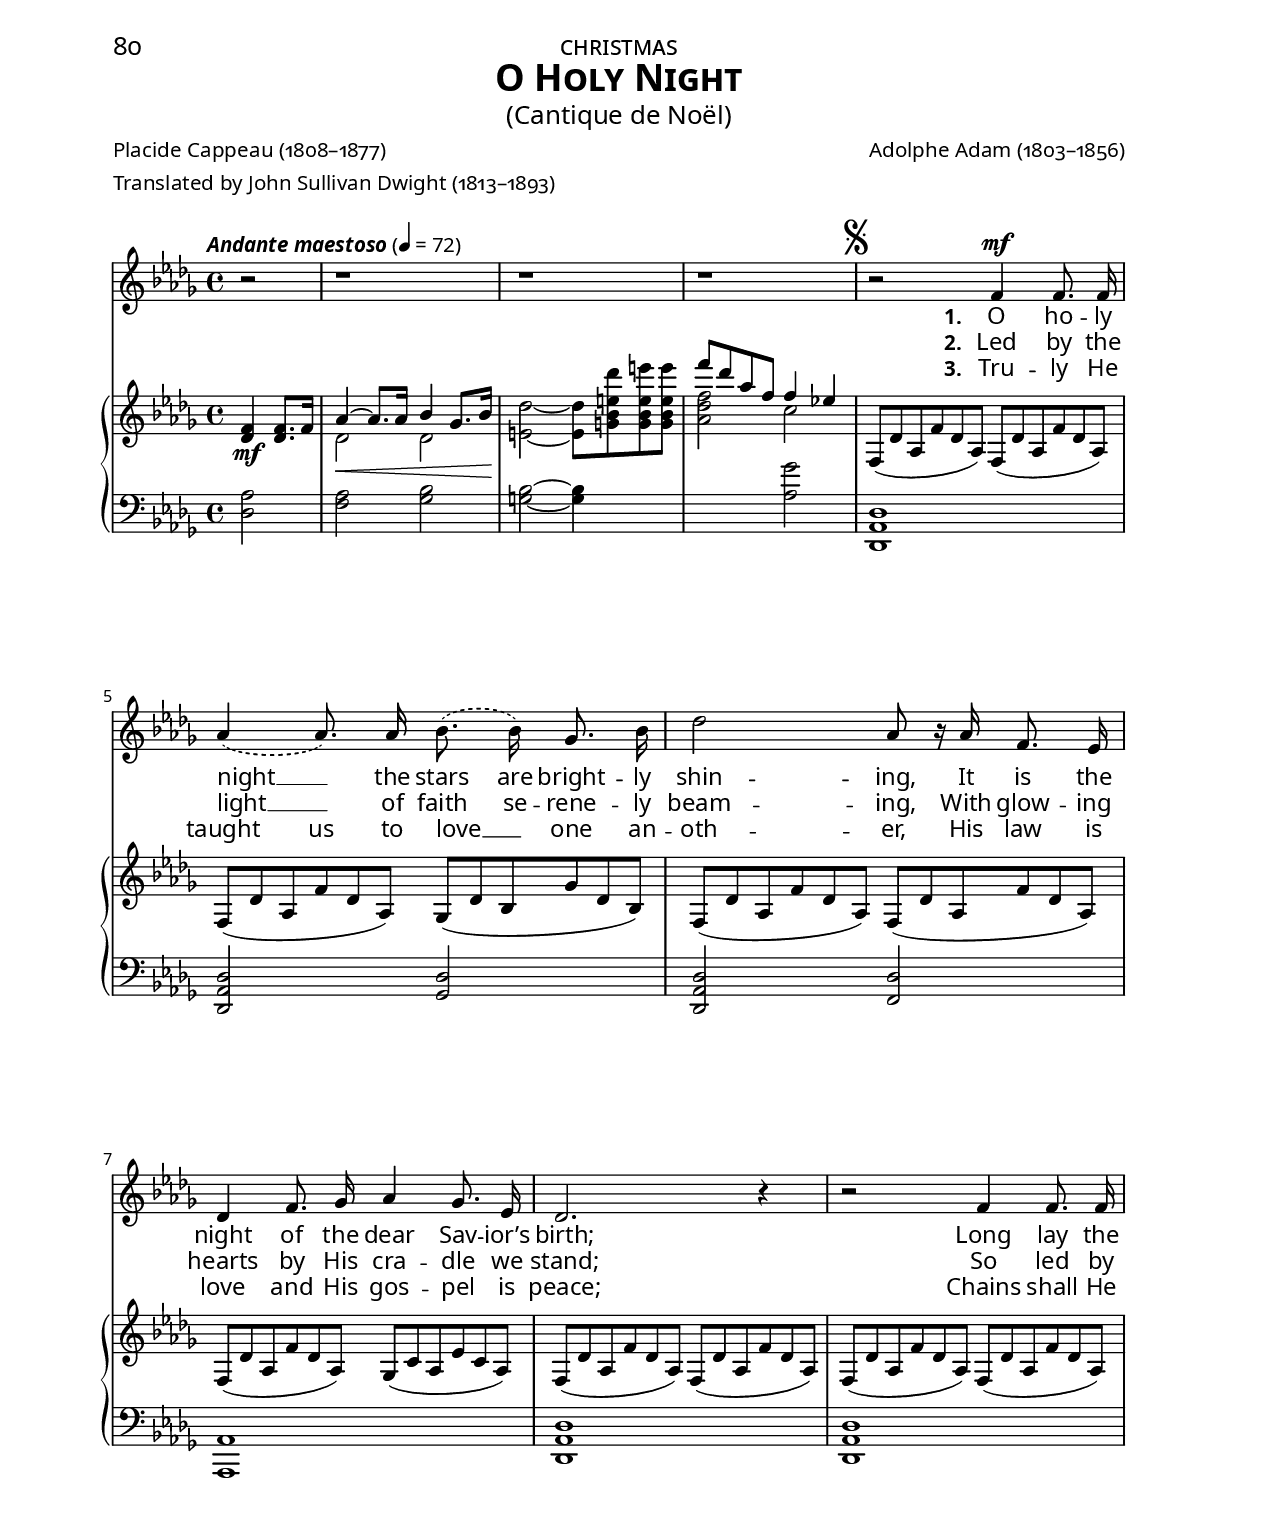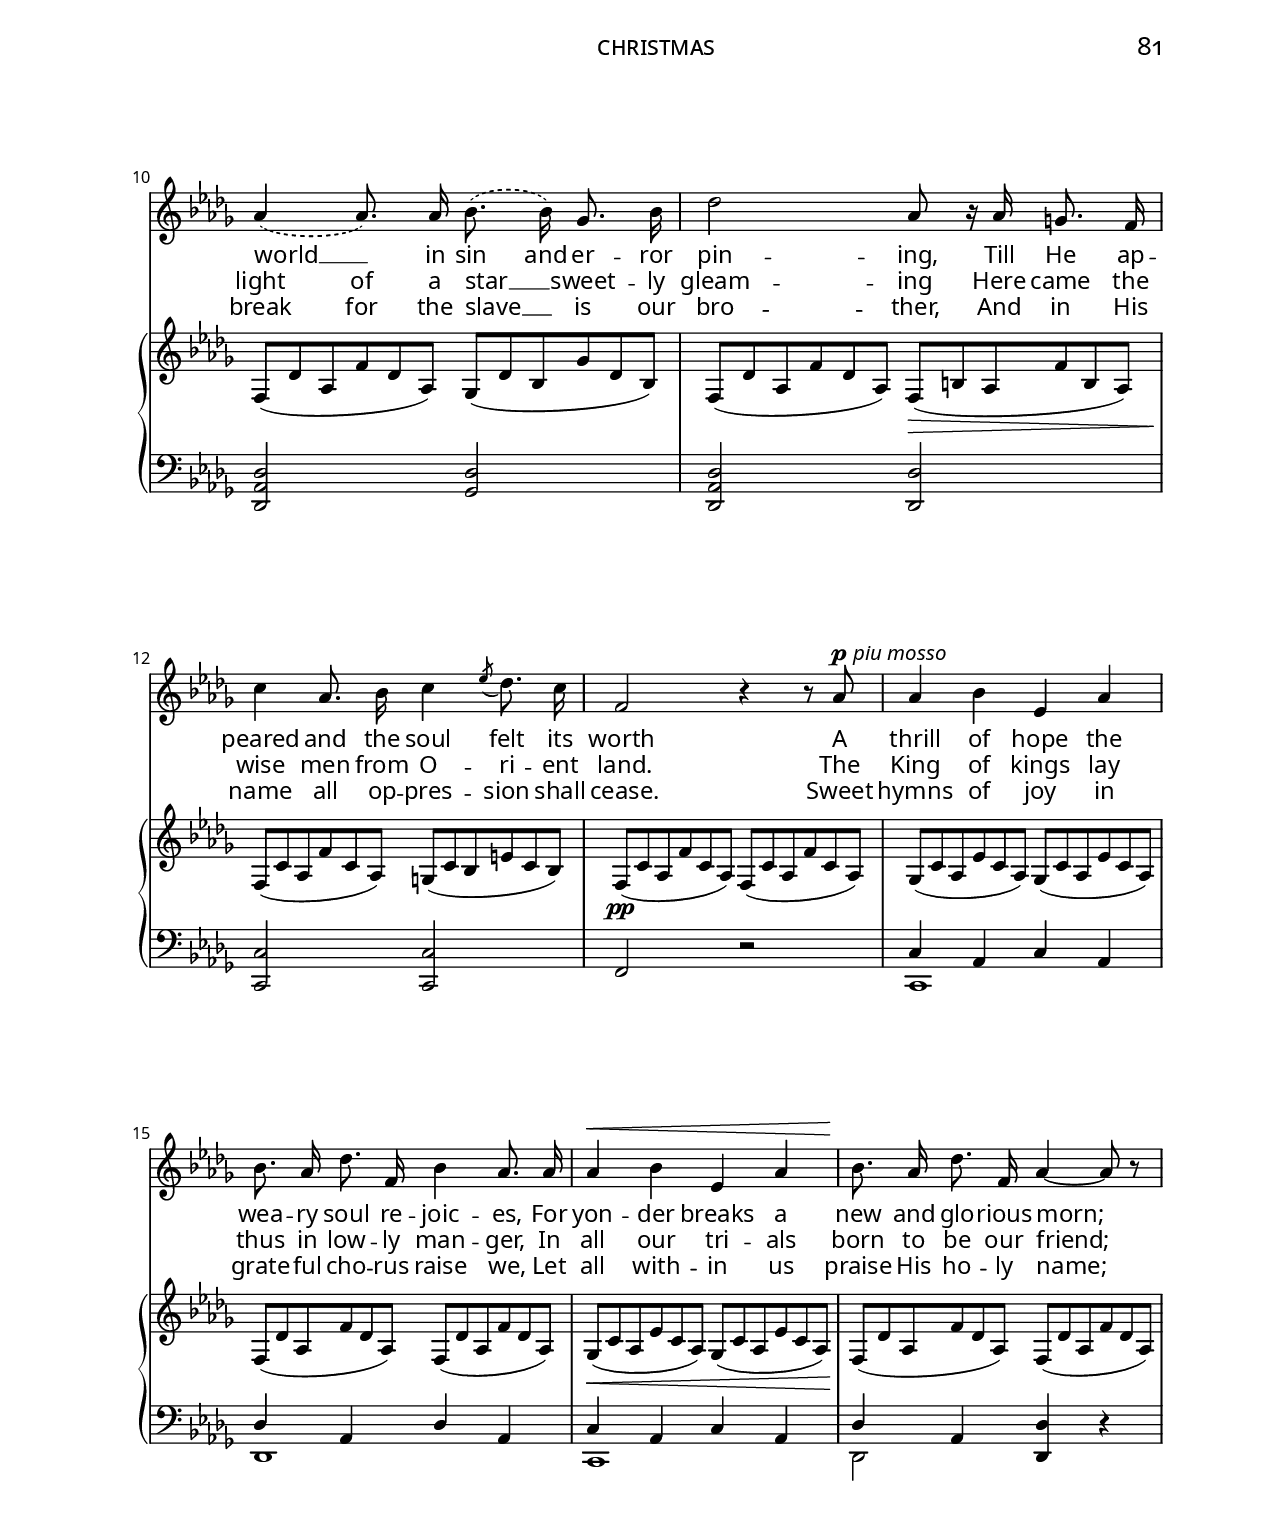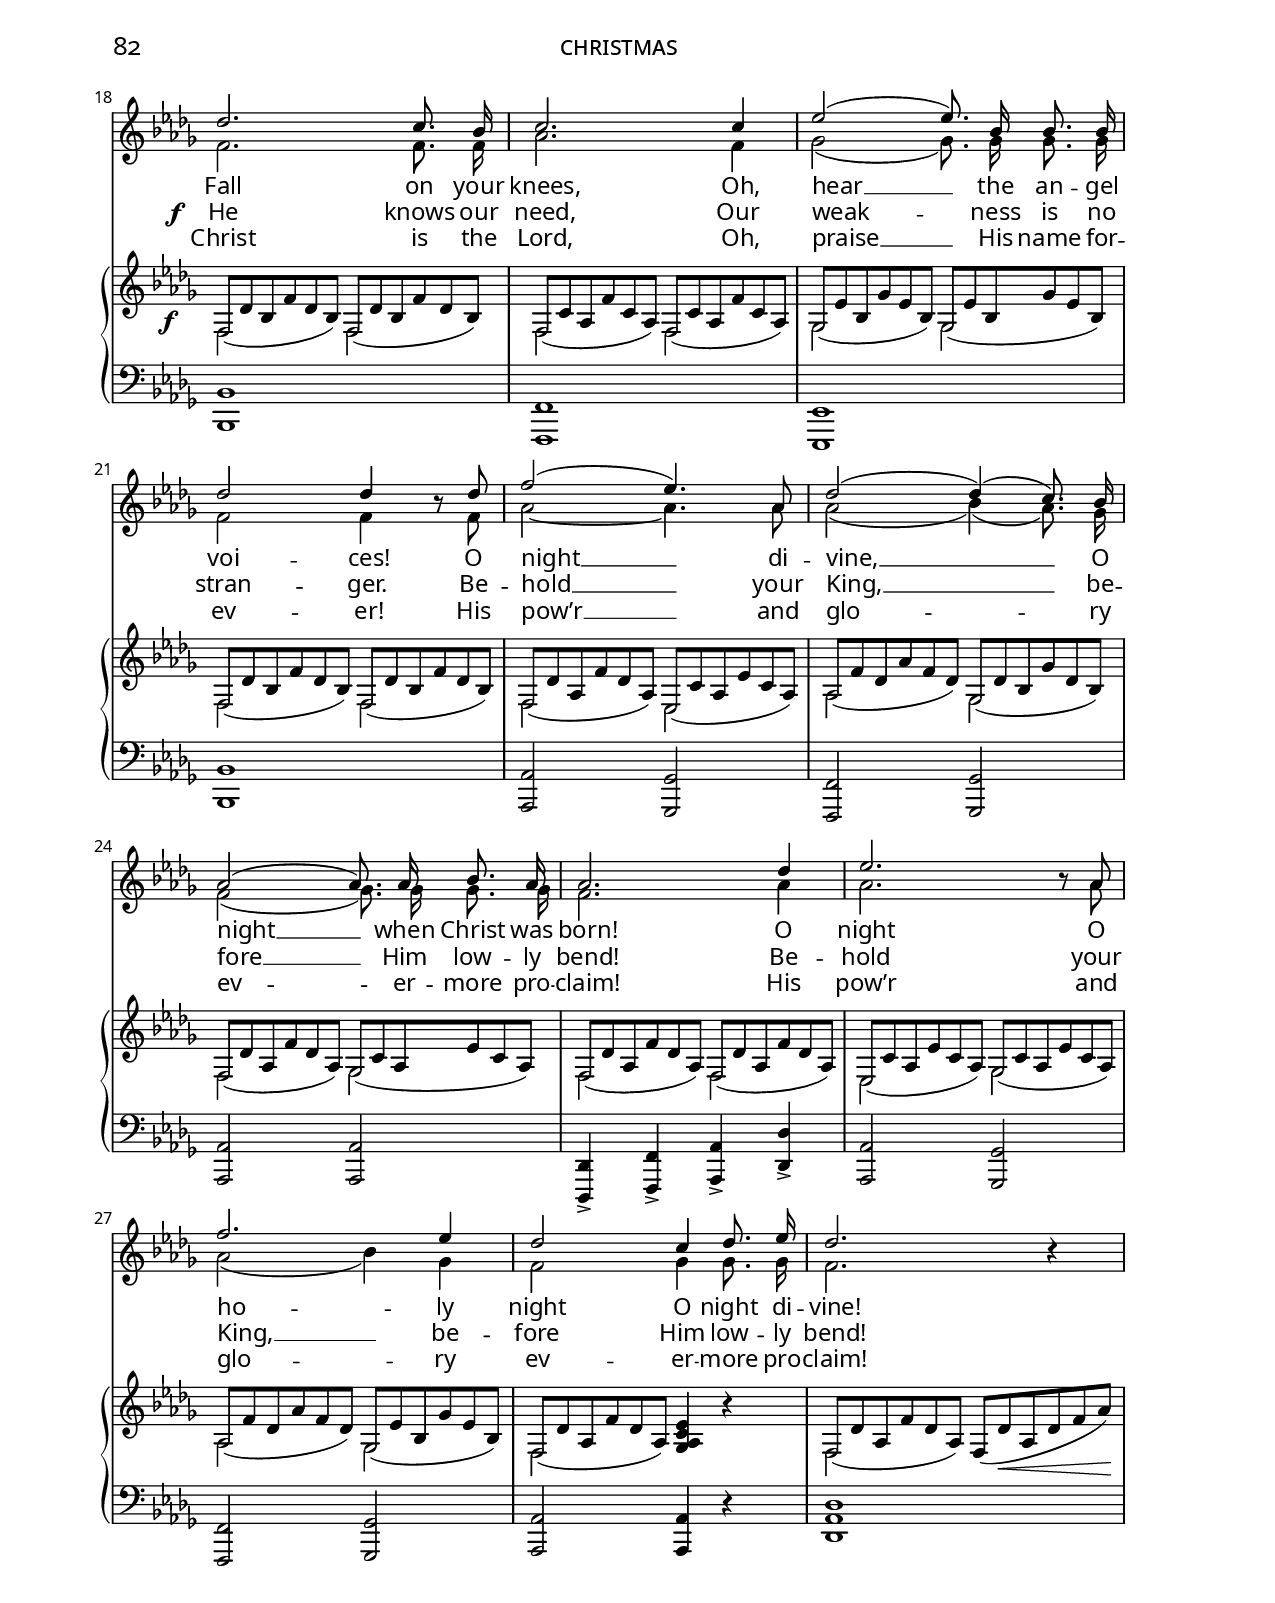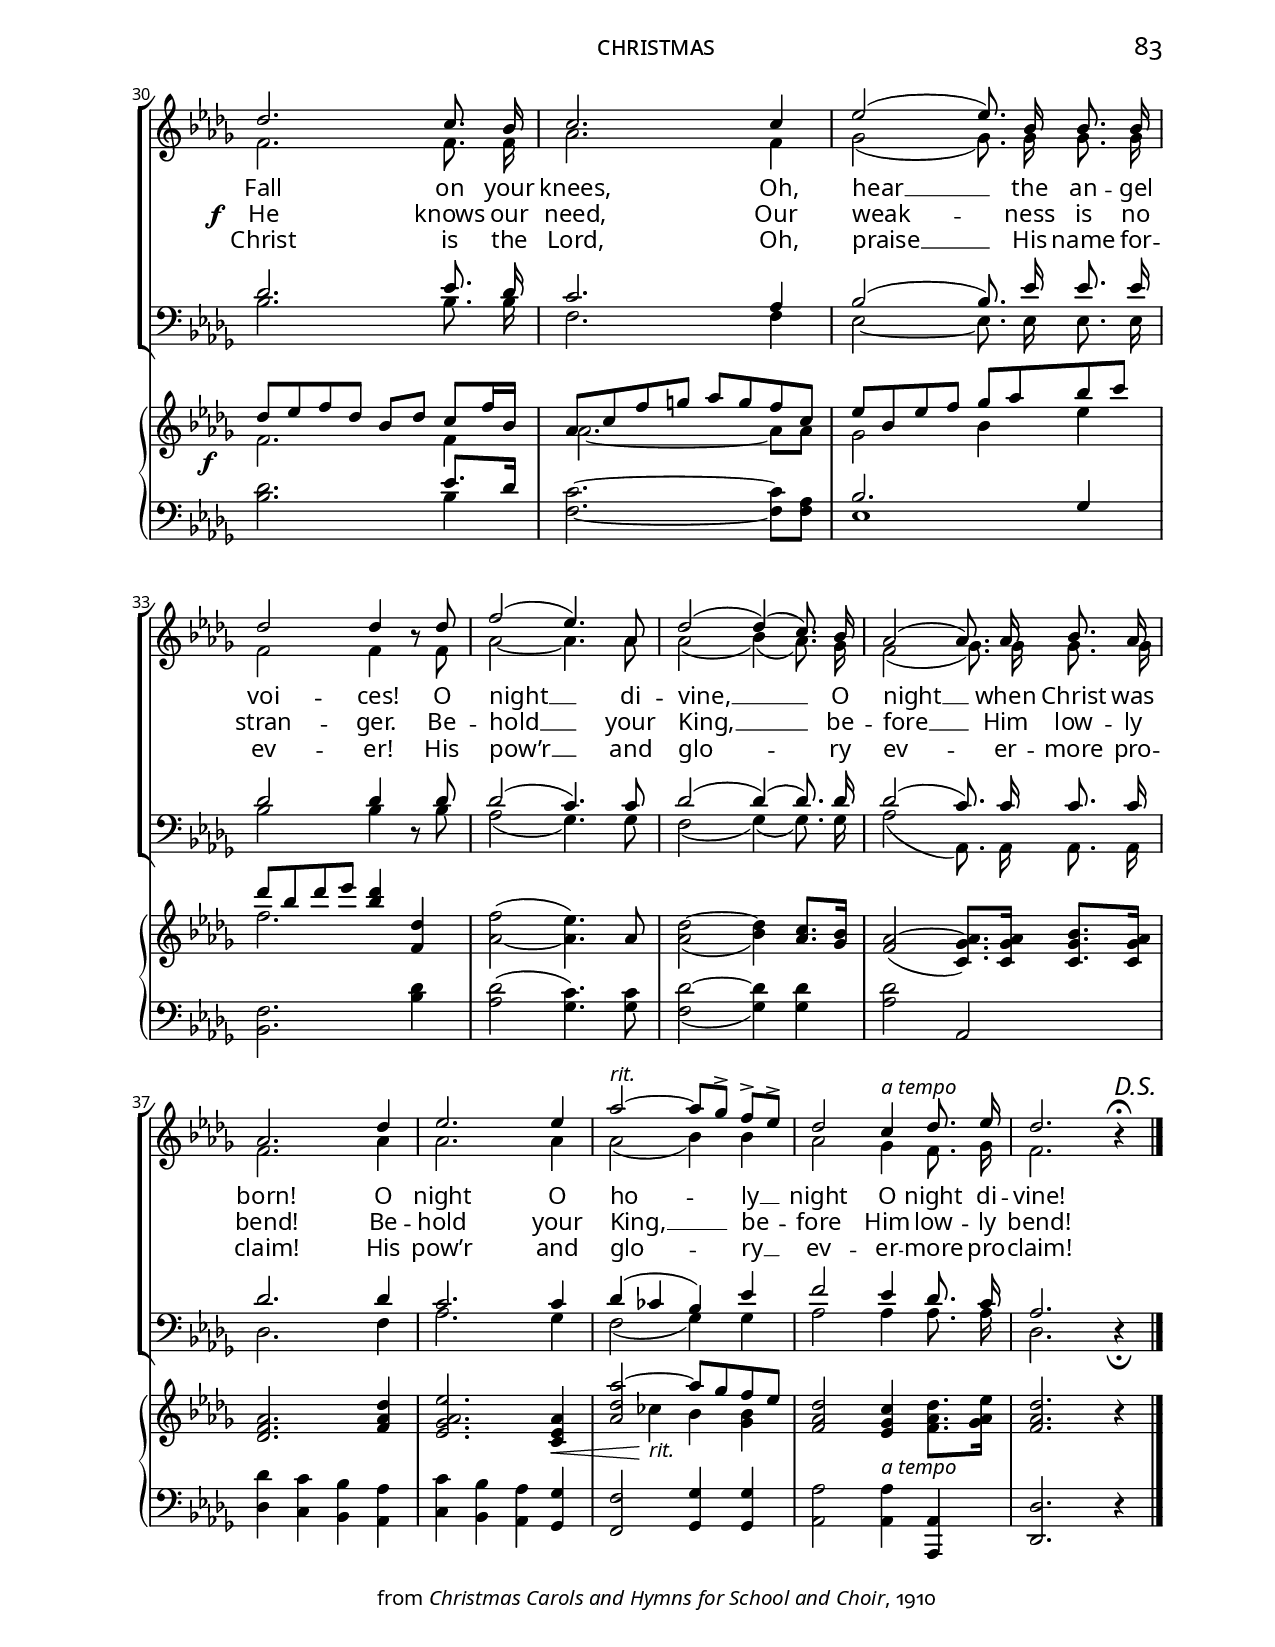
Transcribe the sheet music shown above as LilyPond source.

\version "2.14.2"
\include "util.ly"
\header {
  title = \markup{\override #'(font-name . "Garamond Premier Pro Semibold"){ \abs-fontsize #18 \smallCapsOldStyle"O Holy Night"}}
  subtitle = \markup{\override #'(font-name . "Garamond Premier Pro"){ \abs-fontsize #12.5 "(Cantique de Noël)"}}
  composer = \markup\oldStyleNum"Adolphe Adam (1803–1856)"
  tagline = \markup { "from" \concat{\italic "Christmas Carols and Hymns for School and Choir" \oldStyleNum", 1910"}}
  poet = \markup\oldStyleNum"Placide Cappeau (1808–1877)"
  meter = \markup\oldStyleNum"Translated by John Sullivan Dwight (1813–1893)"
}
\paper {
  paper-height = 11\in
  paper-width = 8.5\in
  indent = 0\in
  %system-system-spacing = #'((basic-distance . 10) (padding . 0))
  system-system-spacing =
    #'((basic-distance . 0)
       (minimum-distance . 0)
       (padding . -15)
       (stretchability . 100))
  markup-system-spacing =
    #'((basic-distance . 0)
       (minimum-distance . 0)
       (padding . 1)
       (stretchability . 0))
  top-system-spacing =
    #'((basic-distance . 0)
       (minimum-distance . 0)
       (padding . 0)
       (stretchability . 0))
system-system-spacing #'stretchability = 100
markup-system-spacing #'stretchability = 100
top-system-spacing #'stretchability = 80
last-bottom-spacing #'stretchability = 80
  ragged-last-bottom = ##f
  ragged-bottom = ##f
  two-sided = ##t
  inner-margin = 1\in
  outer-margin = 0.75\in
  top-margin = 0.26\in
  bottom-margin = 0.25\in
  first-page-number = #080
  print-first-page-number = ##t
  headerLine = \markup{\override #'(font-name . "Garamond Premier Pro") \smallCapsOldStyle"christmas"}
  oddHeaderMarkup = \markup\fill-line{
     \override #'(font-name . "Garamond Premier Pro")\abs-fontsize #12.5
     \combine 
        \fill-line{"" \on-the-fly #print-page-number-check-first
        \oldStylePageNum""
        }
        \fill-line{\headerLine}
  }
  evenHeaderMarkup = \markup {
     \override #'(font-name . "Garamond Premier Pro")\abs-fontsize #12.5
     \combine
        \on-the-fly #print-page-number-check-first
        \oldStylePageNum""
        \fill-line{\headerLine}
  }
}
#(set-global-staff-size 18) \paper{ #(define fonts (make-pango-font-tree "Garamond Premier Pro" "Garamond Premier Pro" "Garamond Premier Pro" (/ 18 20))) }
global = {
  \key des \major
  \time 4/4
  \autoBeamOff
  #'line-break-system-details #'((alignment-distances . (-100)))
  \override DynamicLineSpanner #'staff-padding = #0.0
  \override DynamicLineSpanner #'Y-extent = #'(-1 . 1)
}
globalNoTime = {
  \key des \major
  \autoBeamOff
  #'line-break-system-details #'((alignment-distances . (-100)))
  \override DynamicLineSpanner #'staff-padding = #0.0
  \override DynamicLineSpanner #'Y-extent = #'(-1 . 1)
}

sopMusicPre = \relative c' {
  \tempo \markup\italic"Andante maestoso" 4 = 72
  r2 | r1 | r1 | r1 | \mark \markup { \musicglyph #"scripts.segno" }
  r2 f4^\mf f8.\noBeam f16 | \break
  
  \slurDashed aes4( aes8.\noBeam) aes16\noBeam bes8.\noBeam( bes16\noBeam) ges8.\noBeam bes16 |
  des2 aes8\noBeam r16 aes16 f8.\noBeam ees16 | \break
  
  des4 f8. ges16\noBeam aes4 ges8.\noBeam ees16 |
  des2. r4 |
  r2 f4 f8.\noBeam f16 | \pageBreak
  
  %page 2
  aes4( aes8.) aes16\noBeam bes8.\noBeam( bes16) ges8.\noBeam bes16 |
  des2 aes8\noBeam r16 aes16 g8.\noBeam f16\noBeam | \break
  
  c'4 aes8.\noBeam bes16 c4 \slurSolid \acciaccatura ees8 des8.\noBeam c16 |
  f,2 r4 r8 aes8\noBeam^\markup{\dynamic"p" \italic"piu mosso"} |
  aes4 bes ees, aes | \break
  
  bes8.\noBeam aes16 des8.\noBeam f,16 bes4 aes8.\noBeam aes16 |
  aes4^\< bes ees, aes |
  bes8.\noBeam\! aes16 des8. f,16 aes4~ aes8 r8 \pageBreak
}
sopMusic = \relative c'' {
  \repeat unfold 2 {
    des2. c8.\noBeam bes16 |
    c2. c4 |
    ees2( ees8.\noBeam) bes16\noBeam bes8.\noBeam bes16 |
    
    des2 des4 bes8\rest des8 |
    f2( ees4.) aes,8 |
    
    des2( des4)( c8.\noBeam) bes16 |
    aes2( aes8.\noBeam) aes16 bes8.\noBeam aes16 |
    aes2. des4 |
  }
  \alternative {
    %page 4
    %first ending
    {
      ees2. bes8\rest aes8 |
      f'2. ees4 |
      des2 c4 des8.\noBeam ees16 |
      
      des2. bes4\rest | \pageBreak
    }
    %second ending
    {
      ees2. ees4 |
    }
  }
  aes2~^\markup\italic"rit." aes8[ ges]^> f[^> ees]^> |
  des2 c4^\markup\italic"a tempo" des8.\noBeam ees16 |
  des2. bes4\rest\fermata \bar "|."
  \once \override Score.RehearsalMark #'break-visibility = #end-of-line-visible
  \once \override Score.RehearsalMark #'self-alignment-X = #RIGHT
  \mark\markup\italic"D.S."
}
sopWords = \lyricmode {
  
}

altoMusic = \relative c' {
  \repeat unfold 2 {
    f2. f8.\noBeam f16 |
    aes2. f4 |
    ges2( ges8.\noBeam) ges16 ges8.\noBeam ges16 |
    
    f2 f4 s8 f |
    aes2~ aes4. aes8 |
    
    aes2( bes4)( aes8.\noBeam) ges16 |
    f2( ges8.\noBeam) ges16 ges8.\noBeam ges16 |
    f2. aes4 |
  }
  
  %page 3
  \alternative {
    %first ending
    {
      aes2. s8 aes8 |
      aes2( bes4) ges4 |
      f2 ges4 ges8.\noBeam ges16 |
      
      f2. s4 |
    }
    %second ending
    {
      aes2. aes4 |
    }
  }
  aes2( bes4) bes |
  aes2 ges4 f8.\noBeam ges16 |
  f2. s4 \bar "|."
}
chorusWords = \lyricmode {
  \unset ignoreMelismata
  Fall on your knees, Oh, hear __ the an -- gel voi -- ces!
  O night __ di -- vine, __
  O night __ when Christ was born!
  \set associatedVoice = "altos"
  O night O ho -- ly night
  O night di -- vine!
  \unset associatedVoice
  
  \dropLyricsV
  Fall on your knees, Oh, hear __ the an -- gel \break voi -- ces!
  O night __ di -- vine, __
  O night __ when Christ was \break born!
  O night O ho -- ly __ night
  O night di -- vine!
}
chorusWordsII = {
  \set stanza = \markup\dynamic"f"
  \lyricmode {
    \unset ignoreMelismata
    He knows our need, Our weak -- ness is no stran -- ger.
    Be -- hold __ your King, __ be -- fore __ Him low -- ly bend!
    \set associatedVoice = "altos"
    Be -- hold your King, __ be -- fore Him low -- ly bend!
    \unset associatedVoice
  }
  \set stanza = \markup\dynamic"f"
  \lyricmode {
    \dropLyricsV
    He knows our need, Our weak -- ness is no stran -- ger.
    Be -- hold __ your King, __ be -- fore __ Him low -- ly bend!
    Be -- hold your King, __ be -- fore Him low -- ly bend!
  }
}
chorusWordsIII = \lyricmode {
  \unset ignoreMelismata
  Christ is the Lord, Oh, praise __ His name for -- ev -- er!
  His pow’r __ and glo -- ry ev -- er -- more pro -- claim!
  \set associatedVoice = "altos"
  His pow’r and glo -- ry ev -- er -- more pro -- claim!
  \unset associatedVoice
  
  \dropLyricsV
  Christ is the Lord, Oh, praise __ His name for -- ev -- er!
  His pow’r __ and glo -- ry ev -- er -- more pro -- claim!
  His pow’r and glo -- ry __ ev -- er -- more pro -- claim!
}

altoWords = \lyricmode {
  \set stanza = #"1. "
  \set ignoreMelismata = ##t
  O ho -- ly night __ _ the stars are bright -- ly shin -- ing,
  It is the night of the dear Sav -- ior’s birth;
  
  Long lay the world __ _ in sin and er -- ror pin -- ing,
  Till He ap -- peared and the soul felt its worth
  A thrill of hope the wea -- ry soul re -- joic -- es,
  For yon -- der breaks a new and glo -- rious morn; _
}
altoWordsII = \lyricmode {
  \set stanza = #"2. "
  \set ignoreMelismata = ##t
  Led by the light __ _ of faith se -- rene -- ly beam -- ing,
  With glow -- ing hearts by His cra -- dle we stand;
  
  So led by light of a star __ _ sweet -- ly gleam -- ing
  Here came the wise men from O -- ri -- ent land.
  The King of kings lay thus in low -- ly man -- ger,
  In all our tri -- als born to be our friend; _
}
altoWordsIII = \lyricmode {
  \set stanza = #"3. "
  \set ignoreMelismata = ##t
  Tru -- ly He taught us to love __ _ one an -- oth -- er,
  His law is love and His gos -- pel is peace;
  
  Chains shall He break for the slave __ _ is our bro -- ther,
  And in His name all op -- pres -- sion shall cease.
  Sweet hymns of joy in grate -- ful cho -- rus raise we,
  Let all with -- in us praise His ho -- ly name; _
}
altoWordsIV = \lyricmode {
}
altoWordsV = \lyricmode {
}
altoWordsVI = \lyricmode {
}
tenorMusic = \relative c' {
  des2. ees8.\noBeam des16 |
  c2. aes4 |
  bes2( bes8.\noBeam) ees16 ees8.\noBeam ees16 |
  
  des2 des4 s8 des8 |
  des2( c4.) c8 |
  
  des2( des4)( des8.\noBeam) des16 |
  des2( c8.\noBeam) c16 c8.\noBeam c16 |
  des2. des4 |
  
  %page 3
  %first ending
%  c2. s8 c8 |
%  des2~ des4 bes |
%  aes2 ees'4 des8.\noBeam c16 |
  
%  des2. s4 |
  %second ending
  c2. c4 |
  
  des4( ces bes) ees |
  f2 ees4 des8.\noBeam c16 |
  aes2. s4 \bar "|."
}
tenorWords = \lyricmode {

}

bassMusic = \relative c' {
  bes2. bes8.\noBeam bes16 |
  f2. f4 |
  ees2~ ees8.\noBeam ees16 ees8.\noBeam ees16 |
  
  bes'2 bes4 d,8\rest bes'8 |
  aes2( ges4.) ges8 |
  
  f2( ges4)( ges8.\noBeam) ges16 |
  aes2( aes,8.) aes16\noBeam aes8. aes16\noBeam |
  des2. f4 |
  
  %page 4
  %first ending
%  aes2. des,8\rest ges8 |
%  f2( ges4) ges |
%  aes2 aes4 aes8.\noBeam aes,16 |
  
%  des2. des4\rest |
  %second ending
  aes2. ges4 |
  
  f2( ges4) ges |
  aes2 aes4 aes8.\noBeam aes16 |
  des,2. des4\rest\fermata \bar "|."
}
bassWords = \lyricmode {

}

pianoRH = \relative c {
  \override TupletBracket #'bracket-visibility = ##f 
  \mergeDifferentlyHeadedOn
%  \times 2/3 { f8[(_\mf des' aes} \times 2/3 { f' des aes])} \times 2/3 { f8[( des' aes } \times 2/3 { f' des aes]) } |
  
  \partial 2 <f' des>4_\mf q8.[ f16] |
  << {aes4~ aes8.[ aes16] bes4 ges8.[ bes16] |
      s1 |
      f''8[ des aes f] f4 ees!} \\
     {des,2_\< des |
      <e des'>2~\! q8[ <g bes e des'> <g bes e e'> q] |
      <aes des f>2 c |
     } >>
  
  \override TupletNumber #'text = #""
  \times 2/3 {
    f,,8[( des' aes f' des aes]) f8[( des' aes f' des aes]) |
    
    f8[( des' aes f' des aes]) ges[( des' bes ges' des bes]) |
    f8[( des' aes f' des aes]) f8[( des' aes f' des aes]) |
    
    f8[( des' aes f' des aes]) ges[( c aes ees' c aes]) |
    f8[( des' aes f' des aes]) f8[( des' aes f' des aes]) |
    f8[( des' aes f' des aes]) f8[( des' aes f' des aes]) |
    
    %page 2
    f8[( des' aes f' des aes]) ges[( des' bes ges' des bes]) |
    f8[( des' aes f' des aes]) f8[(_\> b aes f' b, aes]) |
    
    f8[(\! c' aes f' c aes]) g[( c bes e c bes]) |
    f8[(_\pp c' aes f' c aes]) f8[( c' aes f' c aes]) |
    ges8[( c aes ees' c aes]) ges8[( c aes ees' c aes]) |
    
    f8[( des' aes f' des aes]) f8[( des' aes f' des aes]) |
    ges8[(_\< c aes ees' c aes]) ges8[( c aes ees' c aes]) |
    f8[(\! des' aes f' des aes]) f8[( des' aes f' des aes]) |
  }
    %page 3 (Chorus)
    << \override TupletBracket #'bracket-visibility = ##f
       \override TupletNumber #'text = #"" \times 2/3 {
       \once\override DynamicText #'X-offset = #-6
      f8[_(_\f des' bes f' des bes]) f8[_( des' bes f' des bes]) |
      f8[_( c' aes f' c aes]) f8[_( c' aes f' c aes]) |
      ges[_( ees' bes ges' ees bes]) ges[_( ees' bes ges' ees bes]) |
      
      f8[_( des' bes f' des bes]) f8[_( des' bes f' des bes]) |
      f8[_( des' aes f' des aes]) ees8[_( c' aes ees' c aes]) |
      
      aes8[_( f' des aes' f des]) ges,8[_( des' bes ges' des bes]) |
      f8[_( des' aes f' des aes]) ges[_( c aes ees' c aes]) |
      f8[_( des' aes f' des aes]) f8[_( des' aes f' des aes]) |
    } \\ {
      f2 f | f f | ges ges |
      
      f f | f ees |
      
      aes ges | f ges | f f |      
    } >>
      
    %page 4
    %first ending
    << \override TupletBracket #'bracket-visibility = ##f
       \override TupletNumber #'text = #"" \times 2/3 {
      ees8[_( c' aes ees' c aes]) ges[_( c aes ees' c aes]) |
      aes8[_( f' des aes' f des]) ges,[_( ees' bes ges' ees bes]) |
      f8[_( des' aes f' des aes])
      } \\ {
      ees2 ges | aes ges | f
    } >>
    <ges aes c ees>4  r4 |
    << { \override TupletBracket #'bracket-visibility = ##f
       \override TupletNumber #'text = #"" \times 2/3 {
        f8[_( des' aes f' des aes]) f8[_( des'_\< aes des f aes]\!) |
      }} \\ { f,2 s} 
      >>
    
    << {       \once\override DynamicText #'X-offset = #-6
        des''8[_\f ees f des] bes[ des] c[ f16 bes,] |
        aes8[ c f g] aes[ g f c] |
        ees[ bes ees f] ges[ aes bes c] |
        des[ bes des ees] <des bes>4 <des, f,> | } \\
       {f,2. f4 |
        aes2.~ aes8[ aes] |
        ges2 bes4 ees |
        f2. s4 } >>
    
    \override TieColumn #'tie-configuration = #'((-2.0 . -1))
    <f aes,>2~^( <ees aes,>4.) aes,8 |
    \override TieColumn #'tie-configuration = #'()
    <aes des>2~_( <des bes>4) <c aes>8.[ <bes ges>16] |
    \override TieColumn #'tie-configuration = #'((0.0 . 1))
    <aes f>2~_( <aes ges c,>8.)[ q16] <bes ges c,>8.[ <aes ges c,>16] |
    <aes f des>2. <des aes f>4 |
    
    <ees aes, ges ees>2. 
    << { <aes, ees c>4 | <aes des aes'>2~ aes'8[ ges f ees] } \\
       { s4_\< | s8. s16\! ces4_\markup\italic"rit." bes4 <bes ges> } >>
    <des aes f>2 <c ges ees>4_\markup\italic"a tempo" <des aes f>8.[ <ees aes, ges>16] |
    <des aes f>2. r4 \bar "|."
}
pianoLH = \relative c {
  \partial 2 <des aes'>2 |
  <f aes>2 <ges bes> |
  <g bes>2~ q4 s |
  s2 <aes ges'>2 |

  <des, aes des,>1 |
%  q |
  
  q2 <des ges,> |
  <des aes des,> <des f,> |
  
  <aes aes,>1 |
  <des aes des,> |
  q |
  
  %page 2
  q2 <des ges,> |
  <des aes des,> <des des,> |
  <c c,> <c c,> |
  f, r |
  << \new Voice { \voiceOne  c'4 aes c aes | des aes des aes | c aes c aes | des aes }
     \new Voice { \voiceTwo c,1 | des | c | des2 }
  >>
  <des des'>4 r |
  
  %page 3 (Chorus)
  <bes' bes,>1 |
  <f f,>1 |
  <ees ees,>1 |
  
  <bes' bes,> |
  <aes aes,>2 <ges ges,> |
  
  <f f,> <ges ges,> |
  <aes aes,> q |
  <des, des,>4-> <f f,>-> <aes aes,>-> <des des,>-> |
  
  %page 4
  % first ending
  <aes aes,>2 <ges ges,> |
  <f f,> <ges ges,> |
  <aes aes,> q4 r4 |
  
  <des aes des,>1 |
  
  <bes' des>2. << {ees8.[ des16]} \\ bes4 >> |
  <c f,>2.~ q8[ <aes f>] |
  << {bes2. ges4} \\ ees1 >> |
  <f bes,>2. <bes des>4 |
  
  <des aes>2^( <c ges>4.) q8 |
  <des f,>2~_( <des ges,>4) q |
  <des aes>2 aes, |
  <des des'>4 <c c'> <bes bes'> <aes aes'> |
  
  <c c'> <bes bes'> <aes aes'> <ges ges'> |
  <f f'>2 <ges ges'>4 q |
  <aes aes'>2 q4 <aes aes,>4 |
  <des des,>2. r4 \bar "|."
}

\score {
   <<
   \new ChoirStaff <<
%    \new Lyrics = sopranos { s1 }
    \new Staff = women {
      \set Staff.explicitKeySignatureVisibility = #end-of-line-invisible
      \new Voice = "sopranos" {
        \global \sopMusicPre 
      }
      << \new Voice = "chorus" {
        \voiceOne \globalNoTime \sopMusic
      }
      \new Voice = "altos" {
        \voiceTwo \globalNoTime \altoMusic
      }
      >>
    }
    \new Lyrics = "altos" { s1 }
    \new Lyrics = "altosII" { s1 }
    \new Lyrics = "altosIII" { s1 }
    \new Lyrics = "altosIV" { s1 }
    \new Lyrics = "altosV" { s1 }
    \new Lyrics = "altosVI" { s1 }
 %   \new Lyrics = "tenors" { s1 }
    \new Staff = men <<
       \set Staff.explicitKeySignatureVisibility = #end-of-line-invisible
         \override Staff.TimeSignature #'stencil = ##f

      \set Staff.clefGlyph = #""
      \clef bass
      \new Voice = "tenors" {
        \voiceOne
        { s1*29 s2 \globalNoTime \tenorMusic }
      }
      \new Voice = "basses" {
        \voiceTwo { s1*29 s2 \globalNoTime \bassMusic }
      }
    >>
%    \new Lyrics = basses { s1 }
%    \context Lyrics = sopranos \lyricsto sopranos \sopWords
    \context Lyrics = altos \lyricsto sopranos \altoWords
    \context Lyrics = altosII \lyricsto sopranos \altoWordsII
    \context Lyrics = altosIII \lyricsto sopranos \altoWordsIII
    \context Lyrics = altos \lyricsto chorus \chorusWords 
    \context Lyrics = altosII \lyricsto chorus \chorusWordsII
    \context Lyrics = altosIII \lyricsto chorus \chorusWordsIII 
    \context Lyrics = altosIV \lyricsto sopranos \altoWordsIV
    \context Lyrics = altosV \lyricsto sopranos \altoWordsV
    \context Lyrics = altosVI \lyricsto sopranos \altoWordsVI
%    \context Lyrics = tenors \lyricsto tenors \tenorWords
%    \context Lyrics = basses \lyricsto basses \bassWords
   >>
    \new PianoStaff << \new Staff {
         
         \key des \major \time 4/4 \new Voice { \pianoRH } } \new Staff {
         
         \key des \major \time 4/4 \clef "bass" \pianoLH } >>
  >>
  \layout {
  \context {
    \Lyrics
    \override LyricText #'font-size = #1.3
  }
   % ragged-right = ##t
    \context {
      \Score
      \override SpacingSpanner #'base-shortest-duration = #(ly:make-moment 1 4)
      \override SpacingSpanner #'common-shortest-duration = #(ly:make-moment 1 4)
%      \override LyricText #'font-series = #'bold
    }
    \context {
      % a little smaller so lyrics
      % can be closer to the staff
      \Staff \RemoveEmptyStaves
      \override VerticalAxisGroup #'remove-first = ##t
      \override VerticalAxisGroup #'minimum-Y-extent = #'(-3 . 3)
      \override VerticalAxisGroup #'staff-staff-spacing =
      #'((basic-distance . 5)
         (minimum-distance . 1)
         (padding . 1)
         (stretchability . 2))
    }
    \context {
      \Lyrics
      \override LyricText #'X-offset = #center-on-word
    }
  }
}

